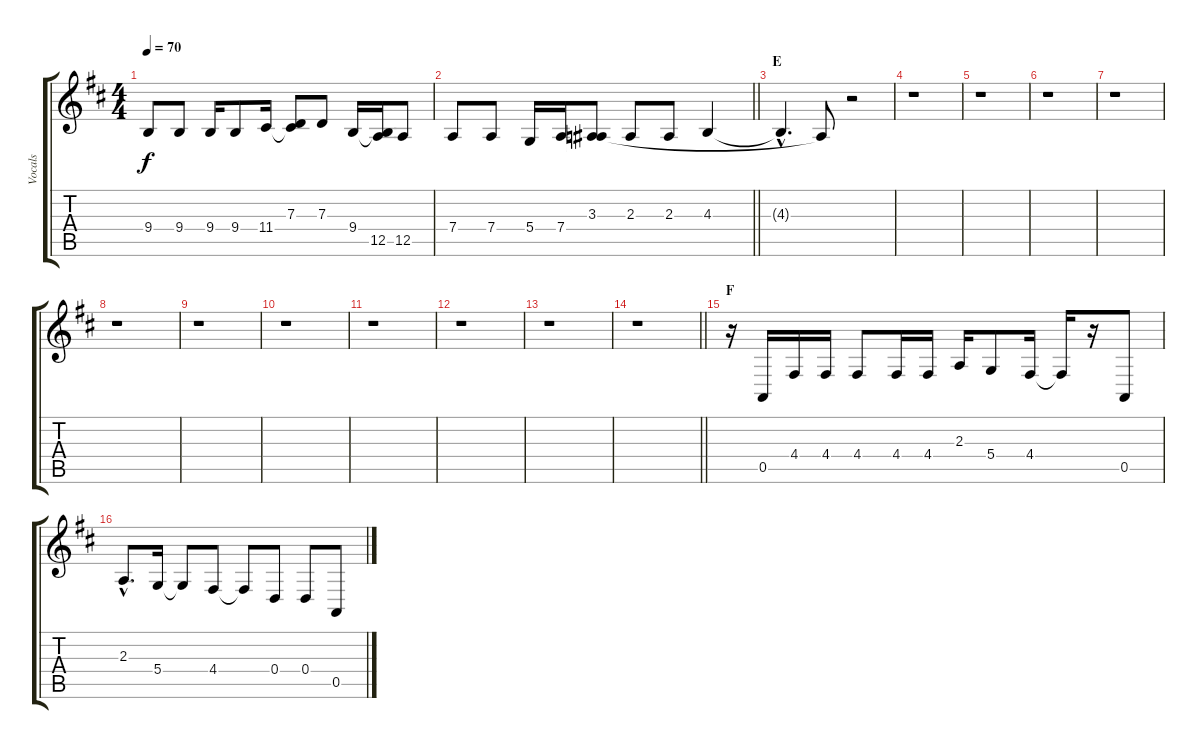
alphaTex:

\track ("Vocals" "Vocals") {instrument accordion}
\staff {score tabs}
\tuning (E4 B3 G3 D3 A2 E2) {hide}
\ts (4 4)
\tempo 70
\clef g2
\ks d
9.4.8{dy f} 9.4.8 9.4.16 9.4.8 11.4.16 (7.3 11.4{t}).8 7.3.8 9.4.16 (9.4{t} 12.5).16 12.5.8 |
\barLineRight lightlight
7.4.8 7.4.8 5.4.16 7.4.16 (3.3 7.4{t}).8 2.3.8 2.3.8 4.3.4 |
\section ("" "E")
4.3{hac t}.4{d} 7.4{t}.8 r.2 |
r.1 |
r.1 |
r.1 |
r.1 |
r.1 |
r.1 |
r.1 |
r.1 |
r.1 |
r.1 |
\barLineRight lightlight
r.1 |
\section ("" "F")
r.16 0.5.16 4.4.16 4.4.16 4.4.8 4.4.16 4.4.16 2.3.16 5.4.8 4.4.16 4.4{t}.16 r.16 0.5.8 |
2.3{hac}.8{d} 5.4.16 5.4{t}.8 4.4.8 4.4{t}.8 0.4.8 0.4.8 0.5.8
